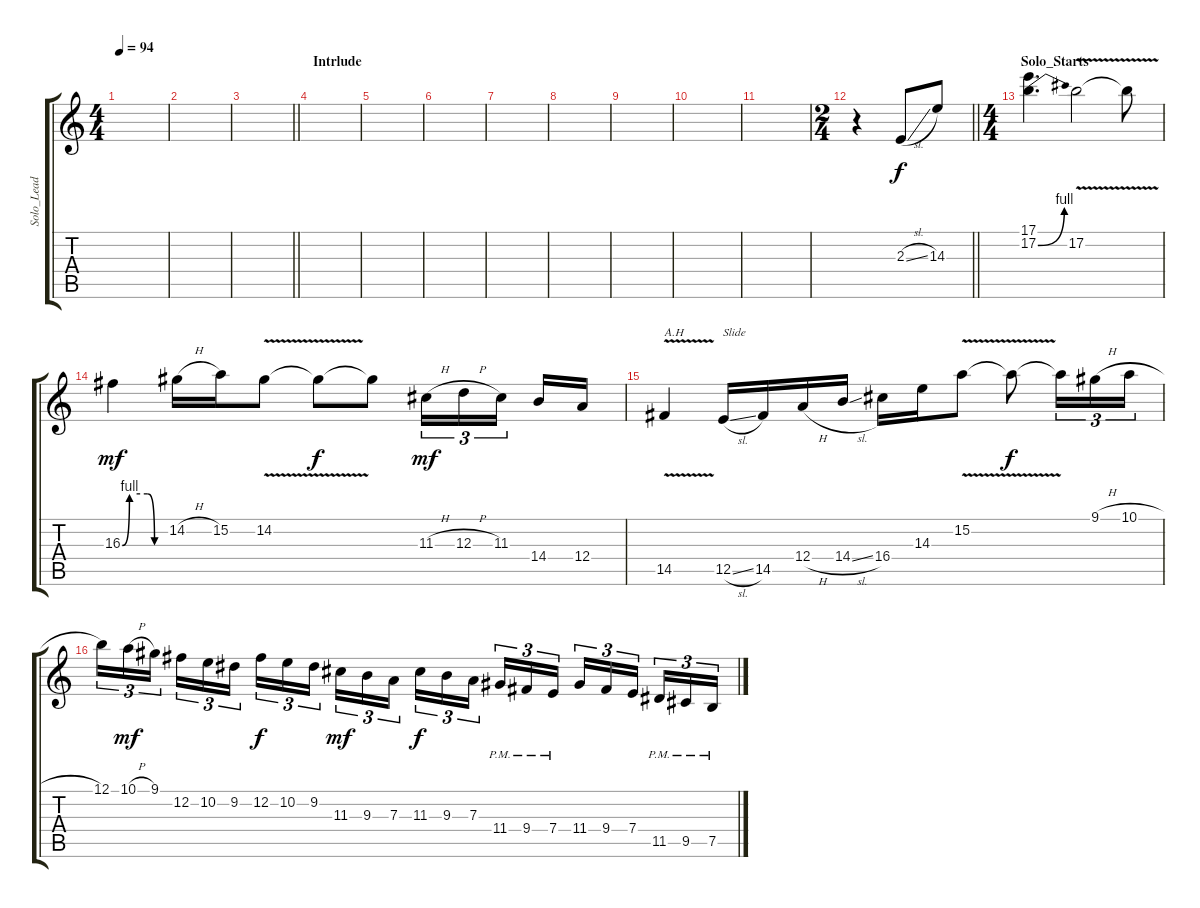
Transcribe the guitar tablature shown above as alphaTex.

\track ("Solo_Lead" "Solo_Lead") {instrument distortionguitar}
\staff {score tabs}
\tuning (B3 Gb3 D3 A2 E2 B1) {hide}
\ts (4 4)
\tempo 94
\clef g2
\ks c
|
|
\barLineRight lightlight
|
\section ("" "Intrlude")
|
|
|
|
|
|
|
|
\ts (2 4)
\barLineRight lightlight
r.4 2.3{sl}.8 14.3.8 |
\ts (4 4)
\section ("" "Solo_Starts")
(17.1 17.2{be (bend 0 0 60 4)}).4{d} 17.2{v}.2 17.2{t}.8{dy f} |
16.3{be (custom 0 0 10 4 35 4 45 0 60 0)}.4{dy mf} 14.2{h}.16 15.2.16 14.2{v}.8 14.2{t}.8{dy f} 14.2{t}.8 11.3{h}.16{tu (3 2) dy mf} 12.3{h}.16{tu (3 2)} 11.3.16{tu (3 2) beam splitsecondary} 14.4.16 12.4.16 |
14.5{v}.4{txt "A.H"} 12.5{sl}.16{txt "Slide"} 14.5.16 12.4{h}.16 14.4{sl}.16 16.4.16 14.3.16 15.2{v}.8 15.2{t}.8{dy f} 15.2{t}.16{tu (3 2)} 9.1{h}.16{tu (3 2)} 10.1{h}.16{tu (3 2)} |
12.1.16{tu (3 2)} 10.1{h}.16{tu (3 2) dy mf} 9.1.16{tu (3 2) beam splitsecondary} 12.2.16{tu (3 2)} 10.2.16{tu (3 2)} 9.2.16{tu (3 2)} 12.2.16{tu (3 2) dy f} 10.2.16{tu (3 2)} 9.2.16{tu (3 2) beam splitsecondary} 11.3.16{tu (3 2) dy mf} 9.3.16{tu (3 2)} 7.3.16{tu (3 2)} 11.3.16{tu (3 2) dy f} 9.3.16{tu (3 2)} 7.3.16{tu (3 2) beam splitsecondary} 11.4{pm}.16{tu (3 2)} 9.4{pm}.16{tu (3 2)} 7.4{pm}.16{tu (3 2)} 11.4.16{tu (3 2)} 9.4.16{tu (3 2)} 7.4.16{tu (3 2) beam splitsecondary} 11.5{pm}.16{tu (3 2)} 9.5{pm}.16{tu (3 2)} 7.5{pm}.16{tu (3 2)}
